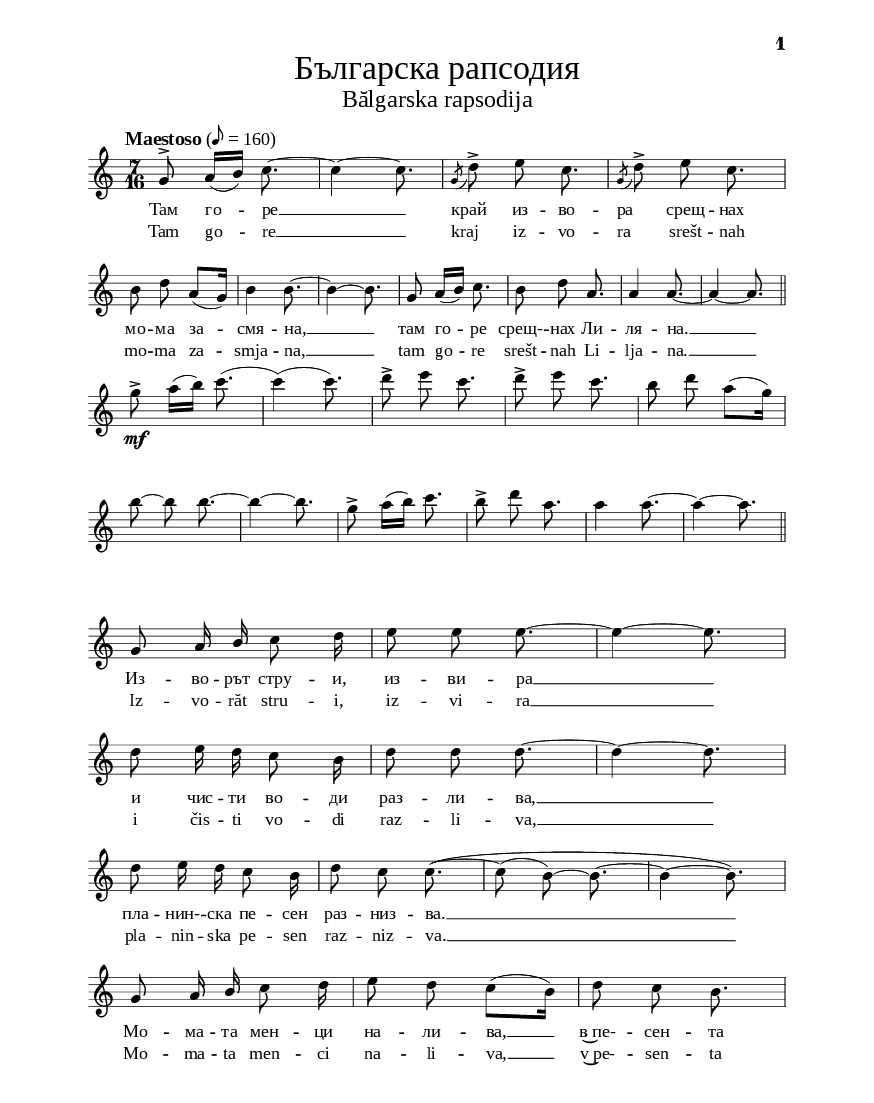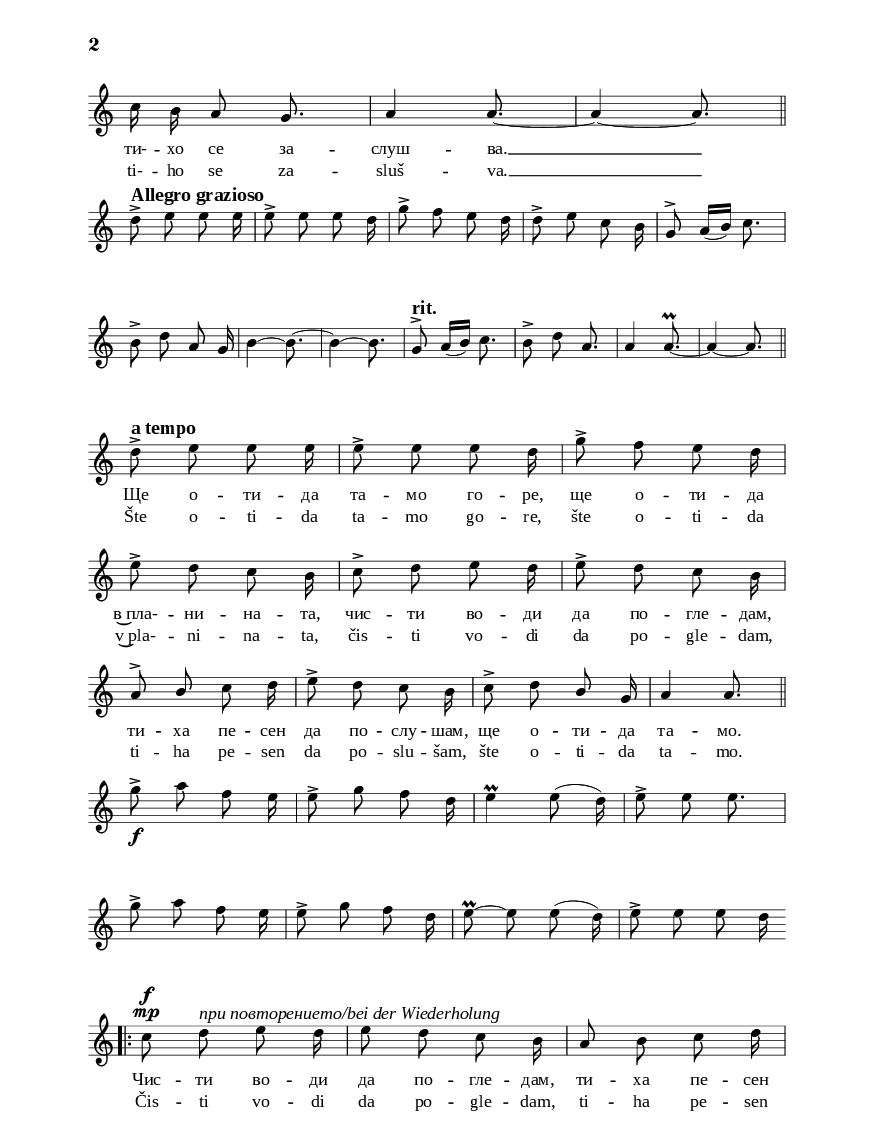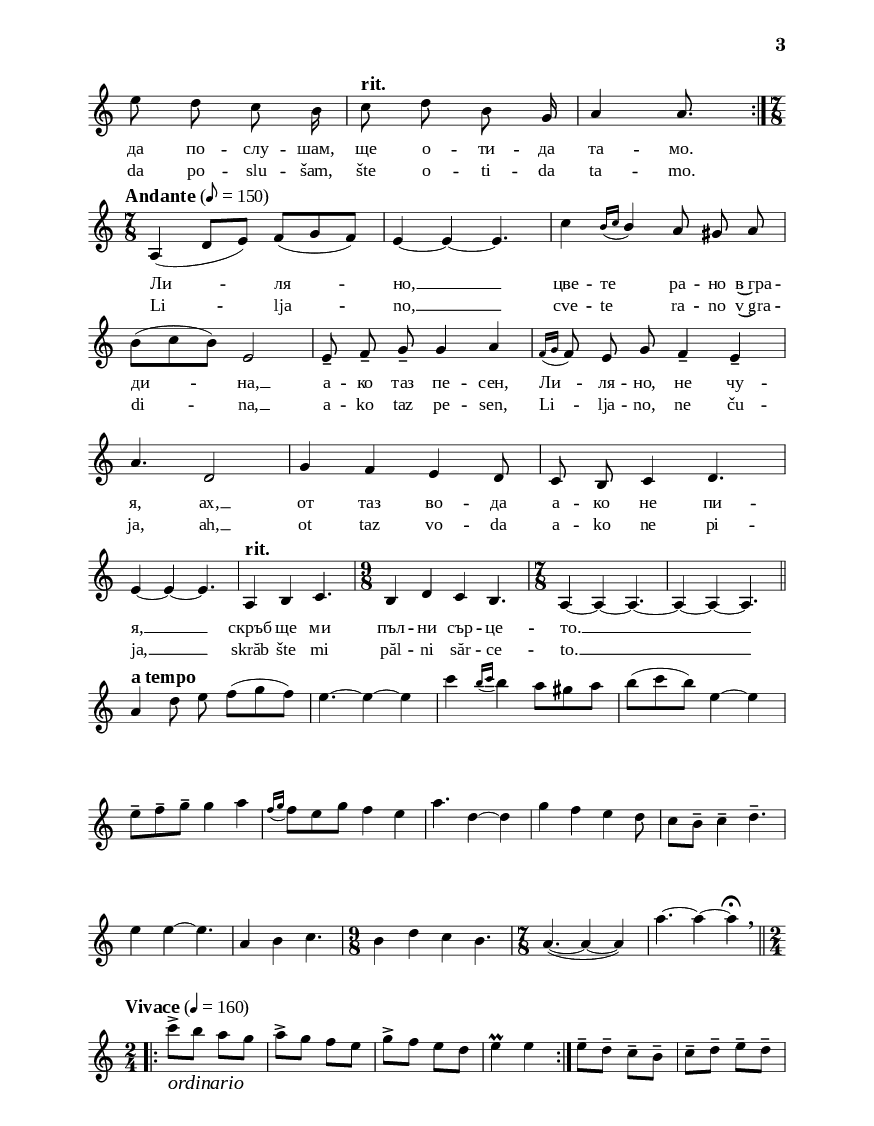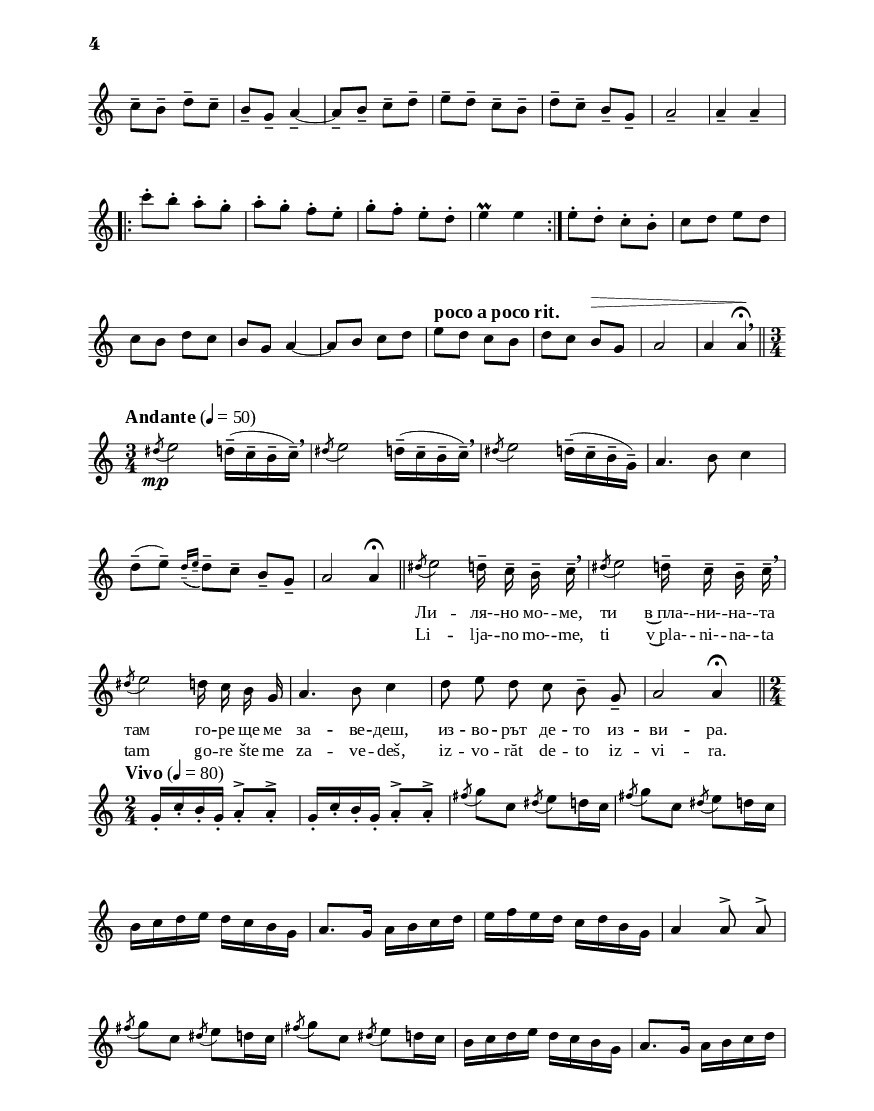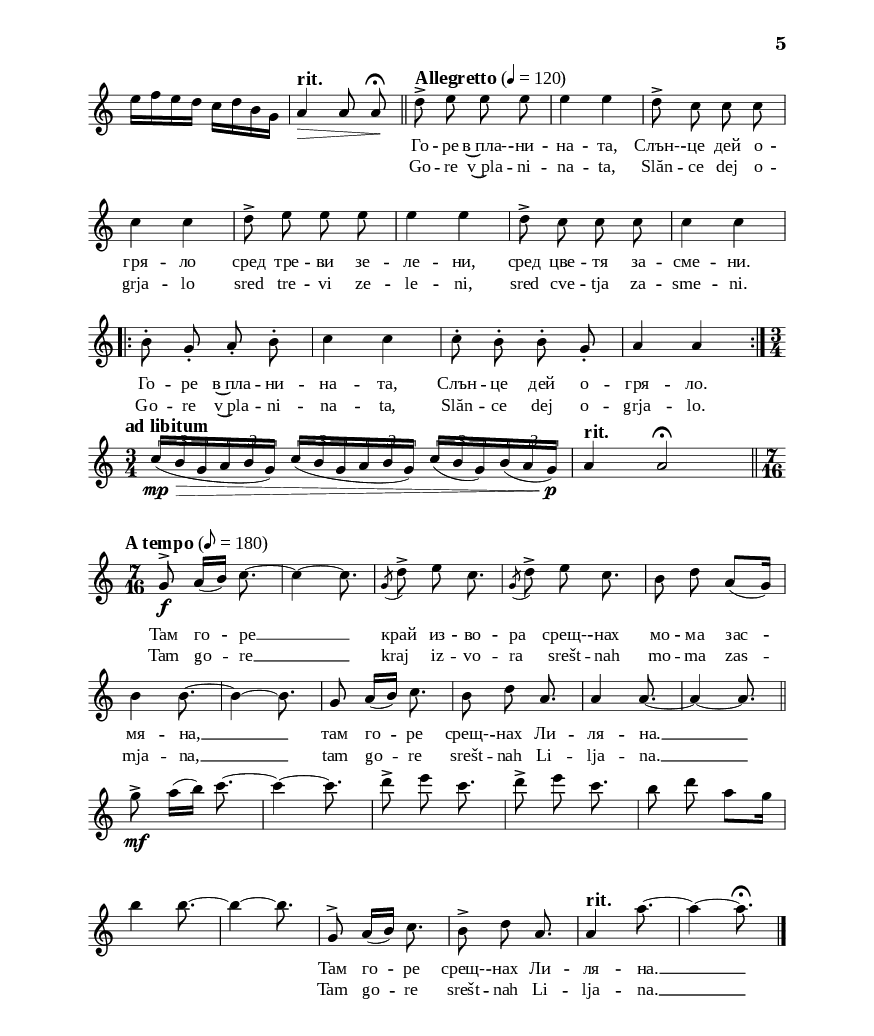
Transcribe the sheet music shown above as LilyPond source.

\version "2.24.3"

\include "include/globals.ily"

\bookpart {
  \label #'ref146
  \tocItem \markup "Българска рапсодия – Bălgarska rapsodija"
  \include "include/bookpart-paper.ily"
  \score {
    \include "include/score-layout.ily"

    \new Voice \relative c' {
      \clef treble
      \key c \major
      \time 7/16
      \tempoFunc "Maestoso" 8 "160"
      \autoBeamOff
      g'8^\accent a16([b]) c8. ~ | \noBreak
      c4 ~ c8. | \noBreak
      \acciaccatura {g8} d'^\accent e c8. | \noBreak
      \acciaccatura {g8} d'^\accent e c8. | \break
      b8 d a([g16]) | \noBreak

      b4 b8. ~| b4 ~ b8. | \noBreak
      g8 a16([b]) c8. | \noBreak
      b8 d a8. | \noBreak
      a4 a8. ~ | a4 ~ a8. | \bar "||" \break

      g'8\accent_\mf a16[(b)] c8.( | \noBreak
      c4)(c8.) | \noBreak
      d8\accent e c8. | \noBreak
      d8\accent e c8. | \noBreak
      b8 d a([g16]) | \break
      b8 ~ b8 b8. ~ | \noBreak
      b4 ~ b8. | \noBreak
      g8 \accent a16 ([b]) c8. | \noBreak
      b8\accent d a8. | \noBreak
      a4 a8. ~ | \noBreak
      a4 ~ a8. | \bar "||" \break

      g,8 a16 \stemUp b \stemNeutral c8 d16 | \noBreak
      e8 e e8. ~ | \noBreak
      e4 ~ e8. | \break
      d8 e16 d16 c8 b16 | \noBreak
      d8 d d8. ~ | \noBreak

      d4 ~ d8. | \break

      d8 e16 d16 c8 b16 | \noBreak
      d8 c8  c8. ~ \( |\noBreak
      c8 ( b) ~ b8. ~ | \noBreak
      b4 ~ b8. \) | \break
      g8 a16 \stemUp b \stemNeutral c8 d16 | \noBreak
      e8 d c8([b16]) | \noBreak

      d8 c b8. | \break
      c16 b a8 g8. | \noBreak
      a4 a8. ~| \noBreak
      a4 ~ a8. | \bar "||" \break
      \tempo "Allegro grazioso" d8^\accent e e e16 | \noBreak
      e8^\accent e e d16 | \noBreak

      g8^\accent f e d16 | \noBreak
      d8^\accent e c b16 | \noBreak
      g8^\accent a16([b]) c8. | \break
      b8^\accent d a g16 | \noBreak
      b4~ b8. ~ | \noBreak
      b4 ~ b8. | \noBreak
      \tempo "rit." g8^\accent a16([b]) c8. | \noBreak

      b8^\accent d a8. | \noBreak
      a4 a8.\prall ~ | \noBreak
      a4 ~ a8. | \bar "||" \break
      \tempo "a tempo" d8\accent e e e16 | \noBreak
      e8\accent e e d16 | \noBreak
      g8\accent f e d16 | \break

      e8\accent d c b16 | \noBreak
      c8\accent d e d16 | \noBreak
      e8\accent d c b16 | \break
      a8^\accent \stemUp b \stemNeutral c d16 | \noBreak

      e8\accent d c b16 | \noBreak
      c8\accent d \stemUp b \stemNeutral g16 | \noBreak
      a4 a8. | \bar "||"  \break
      g'8\f^\accent a f e16 | \noBreak
      e8^\accent g f d16 | \noBreak

      e4 \prall e8 (d16) | \noBreak
      e8^\accent e e8. | \break
      g8^\accent a f e16 | \noBreak
      e8^\accent g f d16 | \noBreak
      e8\prall~ e8 e8 (d16) | \noBreak
      e8^\accent e e d16  |  \break

      \bar ".|:"
      c8 ^\markup{ \dynamic f } ^\mp d^\markup{ \large \italic{при повторението/bei der Wiederholung} } e d16 | \noBreak
      e8 d c b16 | \noBreak
      a8 b c d16 | \break
      e8 d c b16 | \noBreak
      \tempo "rit." c8 d b g16 | \noBreak
      a4 a8. | \break \bar ":|."

      \time 7/8  \tempoFunc "Andante" 8 "150" a,4 (d8[e]) f8([ g f]) | e4 ~ e4 ~ e4. | \noBreak

      c'4 \acciaccatura{ b16[c] } \stemUp b4 \stemNeutral a8 gis a8 | \break b8([c b])  e,2 |

      e8\tenuto f\tenuto g\tenuto  g4 a4 |  \noBreak

      \acciaccatura {f16[g]}  f8 e g  f4\tenuto e4\tenuto | \break
      a4. d,2 | g4 f e d8 |   c b c4 d4. | \break e4 ~ e4 ~ e4. | \noBreak

      \tempo "rit." a,4 b c4. | \time 9/8 b4 d c b4. | \noBreak
      \time 7/8
      a4 ~ a4 ~ a4. ~ | a4 ~ a4 ~ a4. | \bar "||"  \break
      \tempo "a tempo" a'4  d8 e  f([ g f]) | e4. ~ e4 ~ e4 |  \noBreak

      c'4 \acciaccatura{ b16[c] } b4 a8 [gis  a] | b8 ( [c8 b]) e,4 ~ e4 | \break


      e8\tenuto[f\tenuto g\tenuto] g4 a4 | \noBreak
      \acciaccatura { f16[g] } f8[e g] f4 e | \noBreak

      a4. d,4 ~ d4 | \noBreak
      g4 f e d8 | \noBreak

      c [b\tenuto] c4\tenuto d4.\tenuto| \break e4 e4 ~ e4. |
      a,4 b c4. | \time 9/8 b4 d c b4. | \noBreak
      \time 7/8 a4.~ ( a4 ~ a4) | a'4. ~ a4 ~ a4 \fermata \breathe | \bar "|" \time 2/4 \break    \bar ".|:-||"

      \tempoFunc "Vivace" 4 "160"  c8_\markup{ \huge \italic {ordinario} }\accent[b] a[g] | \noBreak
      a\accent[g] f[e] | \noBreak
      g\accent[f] e[d] | \noBreak
      e4\prall e | \noBreak \bar ":|."

      e8\tenuto[d]\tenuto c\tenuto[b]\tenuto | \noBreak
      c\tenuto[d]\tenuto e\tenuto[d]\tenuto | \break

      c\tenuto[b]\tenuto d\tenuto[c]\tenuto | \noBreak
      b\tenuto[g]\tenuto a4\tenuto~ | \noBreak
      a8\tenuto[b]\tenuto c\tenuto[d]\tenuto | \noBreak
      e\tenuto[d]\tenuto c\tenuto[b]\tenuto | \noBreak
      d\tenuto[c]\tenuto b\tenuto[g]\tenuto | \noBreak
      a2\tenuto | \noBreak
      a4\tenuto a\tenuto | \break \bar ".|:-|"


      c'8\staccato[b]\staccato a\staccato[g]\staccato | \noBreak
      a\staccato[g]\staccato f\staccato[e]\staccato | \noBreak
      g\staccato[f]\staccato e\staccato[d]\staccato | \noBreak
      e4\prall e | \noBreak  \bar ":|."

      e8\staccato[d]\staccato c\staccato[b]\staccato | \noBreak
      c[d] e[d] | \break

      c[b] d[c] | \noBreak
      b[g] a4~ | \noBreak
      a8[b] c[d] | \noBreak
      \tempo "poco a poco rit." e [d] c[b] | \noBreak
      d [c]  b^\>[g]  | \noBreak
      a2 | \noBreak
      a4 a \! \fermata \breathe | \bar "||" \time 3/4 \break

      \tempoFunc "Andante" 4 "50" \acciaccatura { dis8\mp } e2 d16\tenuto([c\tenuto b\tenuto c\tenuto]) \breathe | \noBreak
      \acciaccatura { dis8 } e2 d16\tenuto([c\tenuto  b\tenuto  c\tenuto]) \breathe | \noBreak
      \acciaccatura { dis8 } e2 d16\tenuto([c\tenuto b\tenuto g\tenuto]) | \noBreak
      a4. b8 c4 \break

      d8\tenuto([e\tenuto]) \acciaccatura { d16\tenuto([e\tenuto] } d8\tenuto)[c\tenuto] b\tenuto [g\tenuto] | \noBreak
      a2 a4 \fermata \bar "||" \noBreak
      \acciaccatura { dis8 } e2 d16\tenuto c\tenuto b\tenuto c\tenuto \breathe | \noBreak
      \acciaccatura { dis8 } e2 d16\tenuto c\tenuto b\tenuto c\tenuto  \breathe | \break

      \acciaccatura { dis8 } e2 d16 c b g | \noBreak
      a4. b8 c4 | \noBreak
      d8 e d c b\tenuto g\tenuto | \noBreak
      a2 a4 \fermata | \noBreak \bar "||" \time 2/4 \break

      \tempoFunc "Vivo" 4 "80" g16_\staccato[c_\staccato b_\staccato g_\staccato] a8_\staccato ^\accent[a_\staccato ^\accent] | \noBreak
      g16_\staccato[c_\staccato b_\staccato g_\staccato] a8_\staccato^\accent[a_\staccato^\accent] | \noBreak
      \acciaccatura { fis'8 } g[c,] \acciaccatura { dis } e[d16 c] | \noBreak
      \acciaccatura { fis8 } g[c,] \acciaccatura { dis } e[d16 c] | \break

      b16[c d e] d[c b g] | \noBreak
      a8.[g16] a[b c d] | \noBreak
      e[f e d] c[d b g] | \noBreak
      a4 a8^\accent a^\accent \break

      \acciaccatura { fis'8 } g[c,] \acciaccatura { dis } e[d16 c] | \noBreak
      \acciaccatura { fis8 } g[c,] \acciaccatura { dis } e[d16 c] | \noBreak
      b[c d e] d[c b g] | \noBreak
      a8.[g16] a[b c d] | \break

      e[f e d] c[d b g] | \noBreak
      \tempo "rit." a4\>  a8 a \!  \fermata | \bar "||" \noBreak
      \tempoFunc "Allegretto" 4 "120" d^\accent e e e | \noBreak
      e4 e | \noBreak
      d8^\accent c c c | \break

      c4 c | \noBreak
      d8^\accent e e e | \noBreak
      e4 e | \noBreak
      d8^\accent c c c | \noBreak
      c4 c | \break \bar ".|:-|"
      b8^\staccato g_\staccato a_\staccato b^\staccato | \noBreak
      c4 c | \noBreak
      c8^\staccato b^\staccato b^\staccato g_\staccato | \noBreak
      a4 a |
      \time 3/4 \break \bar ":|."

      \override TupletBracket.positions = #'(3 . 3)
      \tempo "ad libitum"
      \tuplet 3/2 8 { c16\>\mp([b g a b g]) c16([b g a b g]) c16([b g) b(a g\!\p])  } | \noBreak
      \tempo"rit." a4 a2 \fermata | \bar "||" \time 7/16 \break

      \tempoFunc "A tempo" 8 "180" g8\f^\accent a16([b]) c8.~ | \noBreak
      c4~ c8. | \noBreak
      \acciaccatura { g8 } d'^\accent e c8. | \noBreak
      \acciaccatura { g8 } d'^\accent e c8. | \noBreak
      b8 d a([g16]) | \break
      b4 b8. ~ | b4 ~ b8. |\noBreak
      g8 a16([b]) c8. | \noBreak
      b8 d a8. | \noBreak
      a4 a8. ~ | a4 ~ a8. \bar "||" \break
      g'8\mf\accent a16([b]) c8.~ | \noBreak
      c4~ c8. | \noBreak
      d8\accent e c8. | \noBreak
      d8\accent e c8. | \noBreak
      b8 d a[g16]| \break
      b4 b8. ~ | b4 ~ b8. | \noBreak
      g,8^\accent a16([b]) c8. | \noBreak
      b8^\accent d a8. \tempo "rit." | \noBreak
      a4 a'8. ~ | \noBreak
      a4 ~ a8. \fermata | \bar "|."
    }

    \addlyrics {
      Там го -- ре __ край из -- во -- ра срещ -- нах мо -- ма за --
      смя -- на, __ там го -- ре "срещ-" -- нах Ли -- ля -- на. __ ""
      \repeat unfold 21 { \skip 1 }
      Из -- во -- рът стру -- и, из -- ви -- ра __ и чис -- ти во -- ди раз -- ли -- ва, __
      пла -- "нин-" -- ска пе -- сен раз -- низ -- ва. __
      Mо -- ма -- та мен -- ци на -- ли -- ва, __
      "в~пе-" -- сен -- та "ти-" -- хо се за -- слуш -- ва. __ ""
      \repeat unfold 31 { \skip 1  }
      Ще о -- ти -- да та -- мо го -- ре, ще о -- ти -- да
      "в~пла-" -- ни -- на -- та, чис -- ти во -- ди да по -- гле -- дам, ти -- ха пе -- сен
      да по -- слу -- шам, ще о -- ти -- да та -- мо.
      \repeat unfold 27 { \skip 2 }
      Чис -- ти во -- ди да по -- гле -- дам, ти -- ха пе -- сен да по -- слу -- шам,
      ще о -- ти -- да та -- мо. Ли -- ля -- но, __
      цве -- те ра -- но в~гра -- ди -- на, __ а -- ко таз пе -- сен,
      Ли -- ля -- но, не чу -- я, ах, __ от таз во -- да а -- ко не пи -- я, __
      скръб ще ми пъл -- ни сър -- це -- то. __ ""
      \repeat unfold 97 { \skip 1 }
      Ли -- "ля-" -- но "мо-" -- ме, ти "в~пла-" -- "ни-" -- "на-" -- та
      там го -- ре ще ме за -- ве -- деш, из -- во -- рът де -- то из -- ви -- ра.
      \repeat unfold 30 { \skip 1 }
      Го -- ре "в~пла-" -- ни -- на -- та, "Слън-" -- це дей о --
      гря -- ло сред тре -- ви зе -- ле -- ни, сред цве -- тя за -- сме -- ни.
      Го -- ре в~пла -- ни -- на -- та, Слън -- це дей о -- гря -- ло.
      \repeat unfold 5 { \skip 1 }
      Там го -- ре __ край из -- во -- ра "срещ-" -- нах мо -- ма зас -- мя -- на, __
      там го -- ре "срещ-" -- нах Ли -- ля -- на. __ ""
      \repeat unfold 13 { \skip 1 }
      Там го -- ре "срещ-" -- нах Ли -- ля -- на. __ ""
    }
    \addlyrics {
      Tam go -- re __ kraj iz -- vo -- ra srešt -- nah mo -- ma za --
      smja -- na, __ tam go -- re srešt -- nah Li -- lja -- na. __ ""
      \repeat unfold 21 { \skip 1 }
      Iz -- vo -- răt stru -- i, iz -- vi -- ra __ i čis -- ti vo -- di raz -- li -- va, __
      pla -- nin -- ska pe -- sen raz -- niz -- va. __
      Mo -- ma -- ta men -- ci na -- li -- va, __
      "v~pe-" -- sen -- ta "ti-" -- ho se za -- sluš -- va. __ ""
      \repeat unfold 31 { \skip 1  }
      Šte o -- ti -- da ta -- mo go -- re, šte o -- ti -- da
      "v~pla-" -- ni -- na -- ta, čis -- ti vo -- di da po -- gle -- dam, ti -- ha pe -- sen
      da po -- slu -- šam, šte o -- ti -- da ta -- mo.
      \repeat unfold 27 { \skip 2 }
      Čis -- ti vo -- di da po -- gle -- dam, ti -- ha pe -- sen da po -- slu -- šam,
      šte o -- ti -- da ta -- mo. Li -- lja -- no, __
      cve -- te ra -- no v~gra -- di -- na, __ a -- ko taz pe -- sen,
      Li -- lja -- no, ne ču -- ja, ah, __ ot taz vo -- da a -- ko ne pi -- ja, __
      skrăb šte mi păl -- ni săr -- ce -- to. __ ""
      \repeat unfold 97 { \skip 1 }
      Li -- "lja-" -- no "mo-" -- me, ti "v~pla-" -- "ni-" -- "na-" -- ta
      tam go -- re šte me za -- ve -- deš, iz -- vo -- răt de -- to iz -- vi -- ra.
      \repeat unfold 30 { \skip 1 }
      Go -- re v~pla -- ni -- na -- ta, Slăn -- ce dej o --
      grja -- lo sred tre -- vi ze -- le -- ni, sred cve -- tja za -- sme -- ni.
      Go -- re v~pla -- ni -- na -- ta, Slăn -- ce dej o -- grja -- lo.
      \repeat unfold 5 { \skip 1 }
      Tam go -- re __ kraj iz -- vo -- ra srešt -- nah mo -- ma zas -- mja -- na, __
      tam go -- re srešt -- nah Li -- lja -- na. __ ""
      \repeat unfold 13 { \skip 1 }
      Tam go -- re srešt -- nah Li -- lja -- na. __ ""
    }

    \header {
      title = \titleFunc "Българска рапсодия" "Bălgarska rapsodija"
    }

    \midi{}

  } % score

  \pageBreak
  % include foreign translation(s) of the song
  \version "2.24.3"

\markup \fill-line { \fontsize #deTitleFontSize "Bulgarische Rapsodie" }
\markup \null
\markup \null
\markup \abs-fontsize #10 {
   \hspace #15
  \override #`(baseline-skip . ,deCoupletBaselineSkip)

  \column {

    \line { " "Dort oben bei der Quelle habe ich }

    \line { " "ein lächelndes Mädchen getroffen,}

    \line { " "dort oben habe ich Liljana getroffen.}

    \vspace #0.5

    \line { " "Die Quelle strömt und quillt,}

    \line { " "und vergießt das reine Wasser}

    \line { " "und stimmt ein Berglied an.}

    \line { " "Das Mädchen füllt die Kupferkessel}

    \line { " "und lauscht dem Lied.}

     \vspace #0.5

    \line { " "Ich werde dort hinaufgehen,}

    \line { " "ich werde in die Berge gehen,}

    \line { " "damit ich dem reinen Wasser zuschaue }

    \line { " "und dem leisen Lied lausche,}

    \line { " "ich gehe dorthin.}
    \vspace #0.5

    \line { " "Damit ich dem reinen Wasser zuschaue,}

    \line { " "damit ich dem leisen Lied lausche,}

    \line { " " werde ich dorthin gehen.}

    \vspace #0.5

    \line { " "Oh, Liliana, frühe Blume im Garten,}

    \line { " "wenn ich dieses Lied, oh, Liliana, nicht höre, ah,}

    \line { " " wenn ich von diesem Wasser nicht trinke}

    \line { " "wird Gram mein Herz erfüllen.}

  \vspace #0.5

    \line { " "Oh, Liliana, Mädchen,}

    \line { " "du wirst mich dort hinauf ins Gebirge bringen,}

    \line { " "dorthin, wo die Quelle entspringt.}

     \vspace #0.5

    \line { " "Oben im Gebirge,}

    \line { " "wo die Sonne aufgeschienen hat,}

    \line { " "zwischen den grünen Gräsern,}

    \line { " "zwischen den lächelnden Blumen.}

    \line { " "Oben im Gebirge,}

    \line { " "wo die Sonne aufgeschienen hat.}
    \line { " "Oben im Gebirge,}

    \line { " "wo die Sonne aufgeschienen hat.}
   \vspace #0.5

    \line { " "Dort oben bei der Quelle }

    \line { " "traf ich ein lächelndes Mädchen,}

    \line { " "dort oben traf ich Liljana.}

  }
}


} % bookpart
